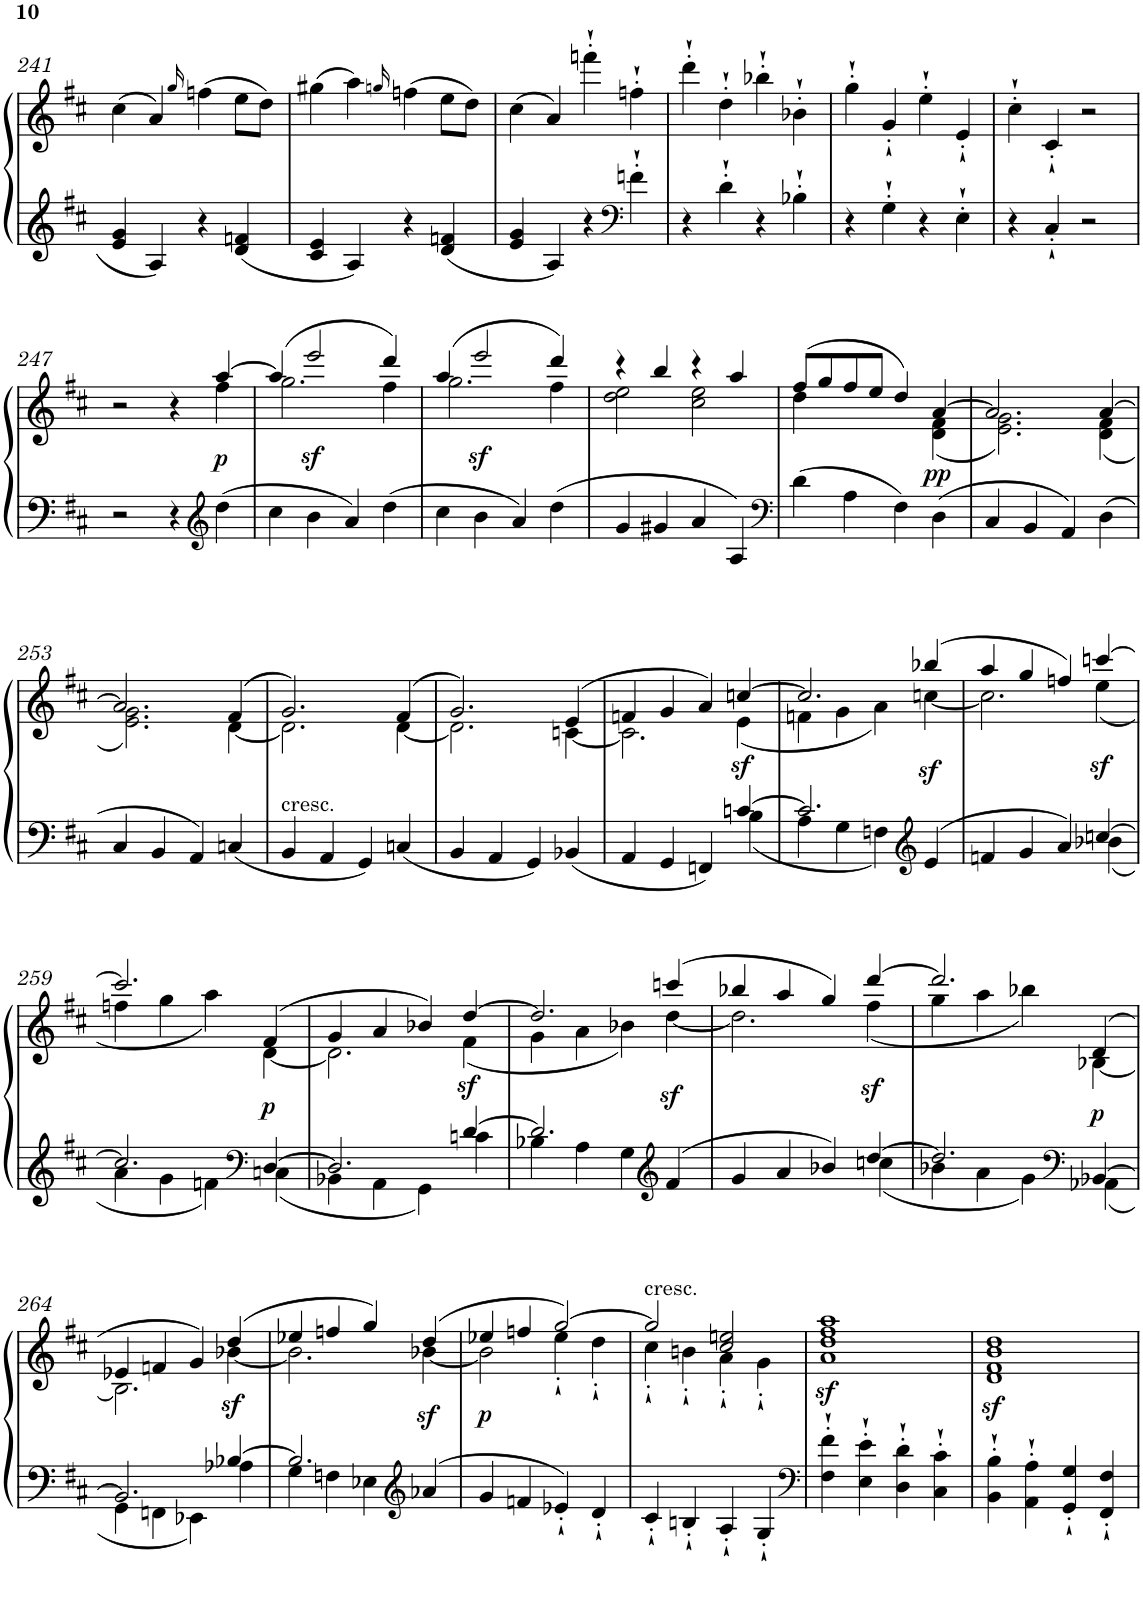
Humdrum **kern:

**kern	**kern	**dynam
*part1	*part1	*part1
*staff2	*staff1	*staff1/2
*I"Piano	*	*
*I'Pno	*	*
!!LO:PB:g=z
*clefG2	*clefG2	*
*k[f#c#]	*k[f#c#]	*
*M2/2	*M2/2	*
*met(c|)	*met(c|)	*
=241	=241	=241
4e/ 4g/	(>4cc#\	.
4A/	4a/)	.
.	16qgg/	.
4r	(>4ffn\	.
4d/ 4fn/	8ee\L	.
.	8dd\J)	.
=242	=242	=242
4c#/ 4e/	(>4gg#X\	.
4A/	4aa\)	.
.	16qggn/	.
4r	(>4ffn\	.
4d/ 4fn/	8ee\L	.
.	8dd\J)	.
=243	=243	=243
4e/ 4g/	(>4cc#\	.
4A/	4a/)	.
4r	4fffn'`\	.
*clefF4	*	*
4fn'`\	4ffn'`\	.
=244	=244	=244
4r	4ddd'`\	.
4d'`\	4dd'`\	.
4r	4bb-X'`\	.
4B-X'`\	4b-X'`\	.
=245	=245	=245
4r	4gg'`\	.
4G'`\	4g'`/	.
4r	4ee'`\	.
4E'`\	4e'`/	.
=246	=246	=246
4r	4cc#'`\	.
4C#'`/	4c#'`/	.
2r	2r	.
!!LO:LB:g=z
=247	=247	=247
*	*^	*
2r	2r	2.ryy	.
4r	4r	.	.
*clefG2	*	*	*
!	!	!	!LO:DY:b
4dd\	[4aa/	4ff#\	p
=248	=248	=248	=248
4cc#\	(>4aa/]	2.gg\	.
!	!	!	!LO:DY:b
4b\	2eee/	.	sf
4a/	.	.	.
4dd\	4ddd/)	4ff#\	.
=249	=249	=249	=249
4cc#\	(>4aa/	2.gg\	.
!	!	!	!LO:DY:b
4b\	2eee/	.	sf
4a/	.	.	.
4dd\	4ddd/)	4ff#\	.
=250	=250	=250	=250
4g/	4r	2dd\ 2ee\	.
4g#X/	4bb/	.	.
4a/	4r	2cc#\ 2ee\	.
4A/	4aa/	.	.
=251	=251	=251	=251
*clefF4	*	*	*
4d\	(>8ff#/L	4dd\	.
.	8gg/	.	.
4A\	8ff#/	2ryy	.
.	8ee/J	.	.
4F#\	4dd/)	.	.
!	!	!	!LO:DY:b
4D\	[4a/	(<4d\ 4f#\	pp
=252	=252	=252	=252
4C#/	2.a/]	2.e\ 2.g\)	.
4BB/	.	.	.
4AA/	.	.	.
4D\	[4a/	(<4d\ 4f#\	.
!!LO:LB:g=z	!!
=253	=253	=253	=253
4C#/	2.a/]	2.e\ 2.g\)	.
4BB/	.	.	.
4AA/	.	.	.
4Cn/	(>4f#/	[4d\	.
=254	=254	=254	=254
!LO:TX:a:t=cresc.	!	!	!
4BB/	2.g/)	2.d\]	.
4AA/	.	.	.
4GG/	.	.	.
4Cn/	(>4f#/	[4d\	.
=255	=255	=255	=255
4BB/	2.g/)	2.d\]	.
4AA/	.	.	.
4GG/	.	.	.
4BB-X/	(>4e/	[4cn\	.
=256	=256	=256	=256
*^	*	*	*
4AA/	2.ryy	4fn/	2.c\]	.
4GG/	.	4g/	.	.
4FFn/	.	4a/)	.	.
!	!	!	!	!LO:DY:b
[4cn/	4B\	[4ccn/	(<4e\	sf
=257	=257	=257	=257	=257
2.c/]	4A\	2.cc/]	4fn\	.
.	4G\	.	4g\	.
.	4Fn\	.	4a\)	.
*clefG2	*	*	*	*
!	!	!	!	!LO:DY:b
4e/	4ryy	(>4bb-X/	[4ccn\	sf
=258	=258	=258	=258	=258
4fn/	2.ryy	4aa/	2.cc\]	.
4g/	.	4gg/	.	.
4a/	.	4ffn/)	.	.
!	!	!	!	!LO:DY:b
[4ccn/	4b-X\	[4cccn/	(<4ee\	sf
!!LO:LB:g=z	!!
=259	=259	=259	=259	=259
2.cc/]	4a\	2.ccc/]	4ffn\	.
.	4g\	.	4gg\	.
.	4fn\	.	4aa\)	.
*clefF4	*	*	*	*
!	!	!	!	!LO:DY:b
[4D/	4Cn\	(>4f#/	[4d\	p
=260	=260	=260	=260	=260
2.D/]	4BB-X\	4g/	2.d\]	.
.	4AA\	4a/	.	.
.	4GG\	4b-X/)	.	.
!	!	!	!	!LO:DY:b
[4d/	4cn\	[4dd/	(<4f#\	sf
=261	=261	=261	=261	=261
2.d/]	4B-X\	2.dd/]	4g\	.
.	4A\	.	4a\	.
.	4G\	.	4b-X\)	.
*clefG2	*	*	*	*
!	!	!	!	!LO:DY:b
4f#/	4ryy	(>4cccn/	[4dd\	sf
=262	=262	=262	=262	=262
4g/	2.ryy	4bb-X/	2.dd\]	.
4a/	.	4aa/	.	.
4b-X/	.	4gg/)	.	.
!	!	!	!	!LO:DY:b
[4dd/	4ccn\	[4ddd/	(<4ff#\	sf
=263	=263	=263	=263	=263
2.dd/]	4b-X\	2.ddd/]	4gg\	.
.	4a\	.	4aa\	.
.	4g\	.	4bb-X\)	.
*clefF4	*	*	*	*
!	!	!	!	!LO:DY:b
[4BB-X/	4AA-X\	(>4d/	[4B-X\	p
!!LO:LB:g=z	!!
=264	=264	=264	=264	=264
2.BB-/]	4GG\	4e-X/	2.B-\]	.
.	4FFn\	4fn/	.	.
.	4EE-X\	4g/)	.	.
!	!	!	!	!LO:DY:b
[4B-X/	4A-X\	(>4dd/	[4b-X\	sf
=265	=265	=265	=265	=265
2.B-/]	4G\	4ee-X/	2.b-\]	.
.	4Fn\	4ffn/	.	.
.	4E-X\	4gg/)	.	.
*clefG2	*	*	*	*
!	!	!	!	!LO:DY:b
4a-X/	4ryy	(>4dd/	[4b-X\	sf
=266	=266	=266	=266	=266
!	!	!	!	!LO:DY:b
*v	*v	*	*	*
4g/	4ee-X/	2b-\]	p
4fn/	4ffn/	.	.
4e-X'`/	[2gg/)	4ee-'`\	.
4d'`/	.	4dd'`\	.
=267	=267	=267	=267
!	!LO:TX:a:t=cresc.	!	!
4c#'`/	2gg/]	4cc#'`\	.
4Bn'`/	.	4bn'`\	.
4A'`/	2cc#/ 2een/	4a'`\	.
4G'`/	.	4g'`\	.
*	*v	*v	*
=268	=268	=268
*clefF4	*	*
4F#\'` 4f#\'`	1az< 1ddz< 1ff#z< 1aaz<	.
4E\'` 4e\'`	.	.
4D\'` 4d\'`	.	.
4C#\'` 4c#\'`	.	.
=269	=269	=269
4BB\'` 4B\'`	1dz< 1f#z< 1bz< 1ddz<	.
4AA\'` 4A\'`	.	.
4GG/'` 4G/'`	.	.
4FF#/'` 4F#/'`	.	.
=	=	=
*-	*-	*-
